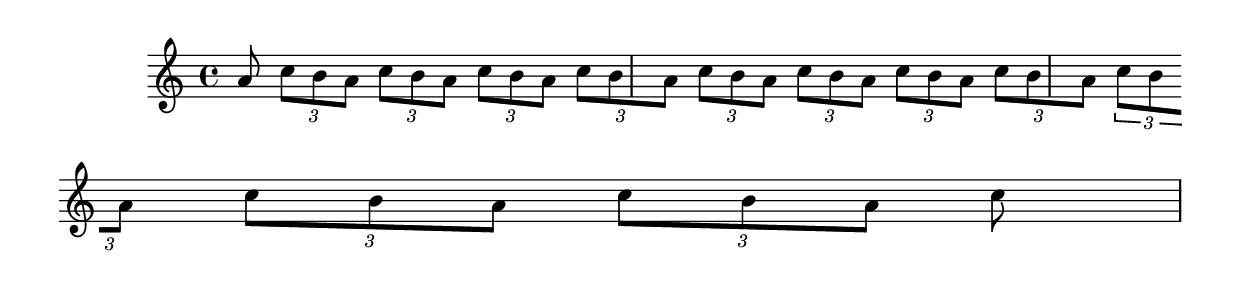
%% Do not edit this file; it is auto-generated from LSR http://lsr.dsi.unimi.it
%% This file is in the public domain.
\version "2.11.62"

\header {
  lsrtags = "rhythms"

 doctitlees = "Permitir saltos de línea dentro de grupos especiales con barra"
 texidoces = "
Este ejemplo artificial muestra cómo se pueden permitir tanto los
saltos de línea manuales como los automáticos dentro de un grupo de
valoración especial unido por una barra.  Observe que estos grupos
sincopados se deben barrar manualmente.

"

  texidoc = "
This artificial example shows how both manual and automatic line breaks
may be permitted to within a beamed tuplet. Note that such off-beat
tuplets have to be beamed manually.

"
  doctitle = "Permitting line breaks within beamed tuplets"
} % begin verbatim
\layout {
  \context {
    \Voice
    % Permit line breaks within tuplets
    \remove "Forbid_line_break_engraver"
    % Allow beams to be broken at line breaks
    \override Beam #'breakable = ##t
  }
}
\relative c'' {
  a8
  \repeat unfold 8 { \times 2/3 { c[ b a] } }
  % Insert a manual line break within a tuplet
  \times 2/3 { c[ b \bar "" \break a] }
  \repeat unfold 2 { \times 2/3 { c[ b a] } }
  c8
}
